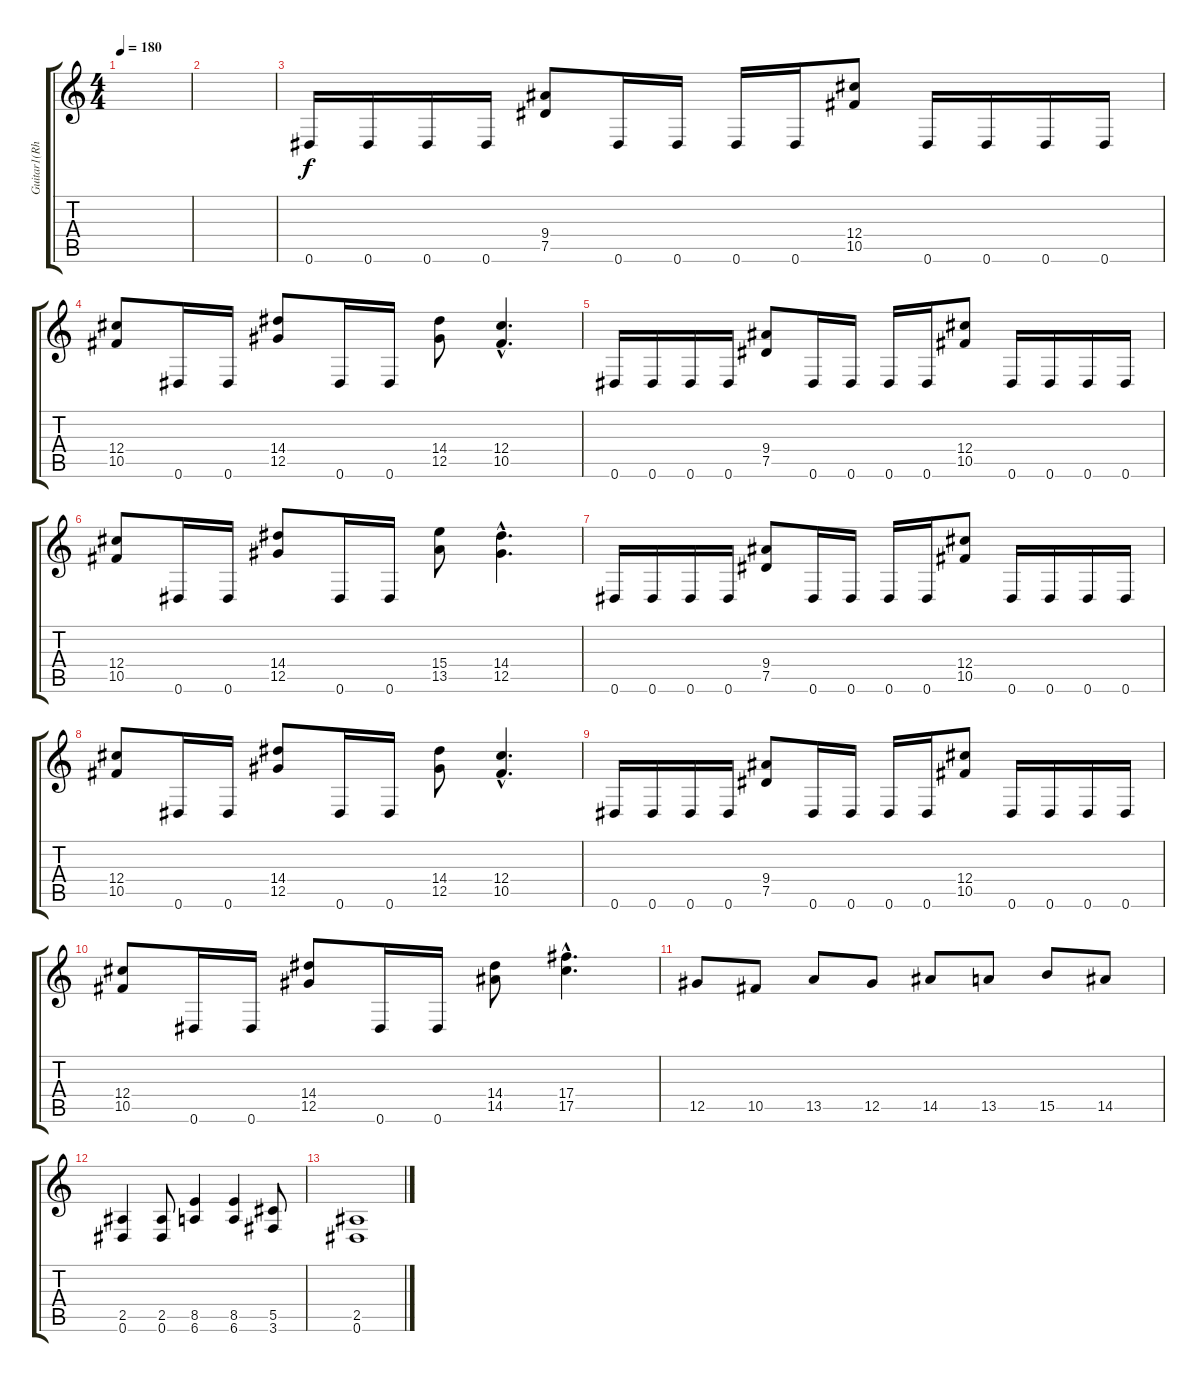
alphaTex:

\track ("Guitar1(Rhythm)" "Guitar1(Rh") {instrument distortionguitar}
\staff {score tabs}
\tuning (Eb4 Bb3 Gb3 Db3 Ab2 Eb2) {hide}
\ts (4 4)
\tempo 180
\clef g2
\ks c
|
|
0.6.16 0.6.16 0.6.16 0.6.16 (9.4 7.5).8 0.6.16 0.6.16 0.6.16 0.6.16 (12.4 10.5).8 0.6.16 0.6.16 0.6.16 0.6.16 |
(12.4 10.5).8 0.6.16 0.6.16 (14.4 12.5).8 0.6.16 0.6.16 (14.4 12.5).8 (12.4{hac} 10.5{hac}).4{d} |
0.6.16 0.6.16 0.6.16 0.6.16 (9.4 7.5).8 0.6.16 0.6.16 0.6.16 0.6.16 (12.4 10.5).8 0.6.16 0.6.16 0.6.16 0.6.16 |
(12.4 10.5).8 0.6.16 0.6.16 (14.4 12.5).8 0.6.16 0.6.16 (15.4 13.5).8 (14.4{hac} 12.5{hac}).4{d} |
0.6.16 0.6.16 0.6.16 0.6.16 (9.4 7.5).8 0.6.16 0.6.16 0.6.16 0.6.16 (12.4 10.5).8 0.6.16 0.6.16 0.6.16 0.6.16 |
(12.4 10.5).8 0.6.16 0.6.16 (14.4 12.5).8 0.6.16 0.6.16 (14.4 12.5).8 (12.4{hac} 10.5{hac}).4{d} |
0.6.16 0.6.16 0.6.16 0.6.16 (9.4 7.5).8 0.6.16 0.6.16 0.6.16 0.6.16 (12.4 10.5).8 0.6.16 0.6.16 0.6.16 0.6.16 |
(12.4 10.5).8 0.6.16 0.6.16 (14.4 12.5).8 0.6.16 0.6.16 (14.4 14.5).8 (17.4{hac} 17.5{hac}).4{d} |
12.5.8 10.5.8 13.5.8 12.5.8 14.5.8 13.5.8 15.5.8 14.5.8 |
(2.5 0.6).4 (2.5 0.6).8 (8.5 6.6).4 (8.5 6.6).4 (5.5 3.6).8 |
(2.5 0.6).1
